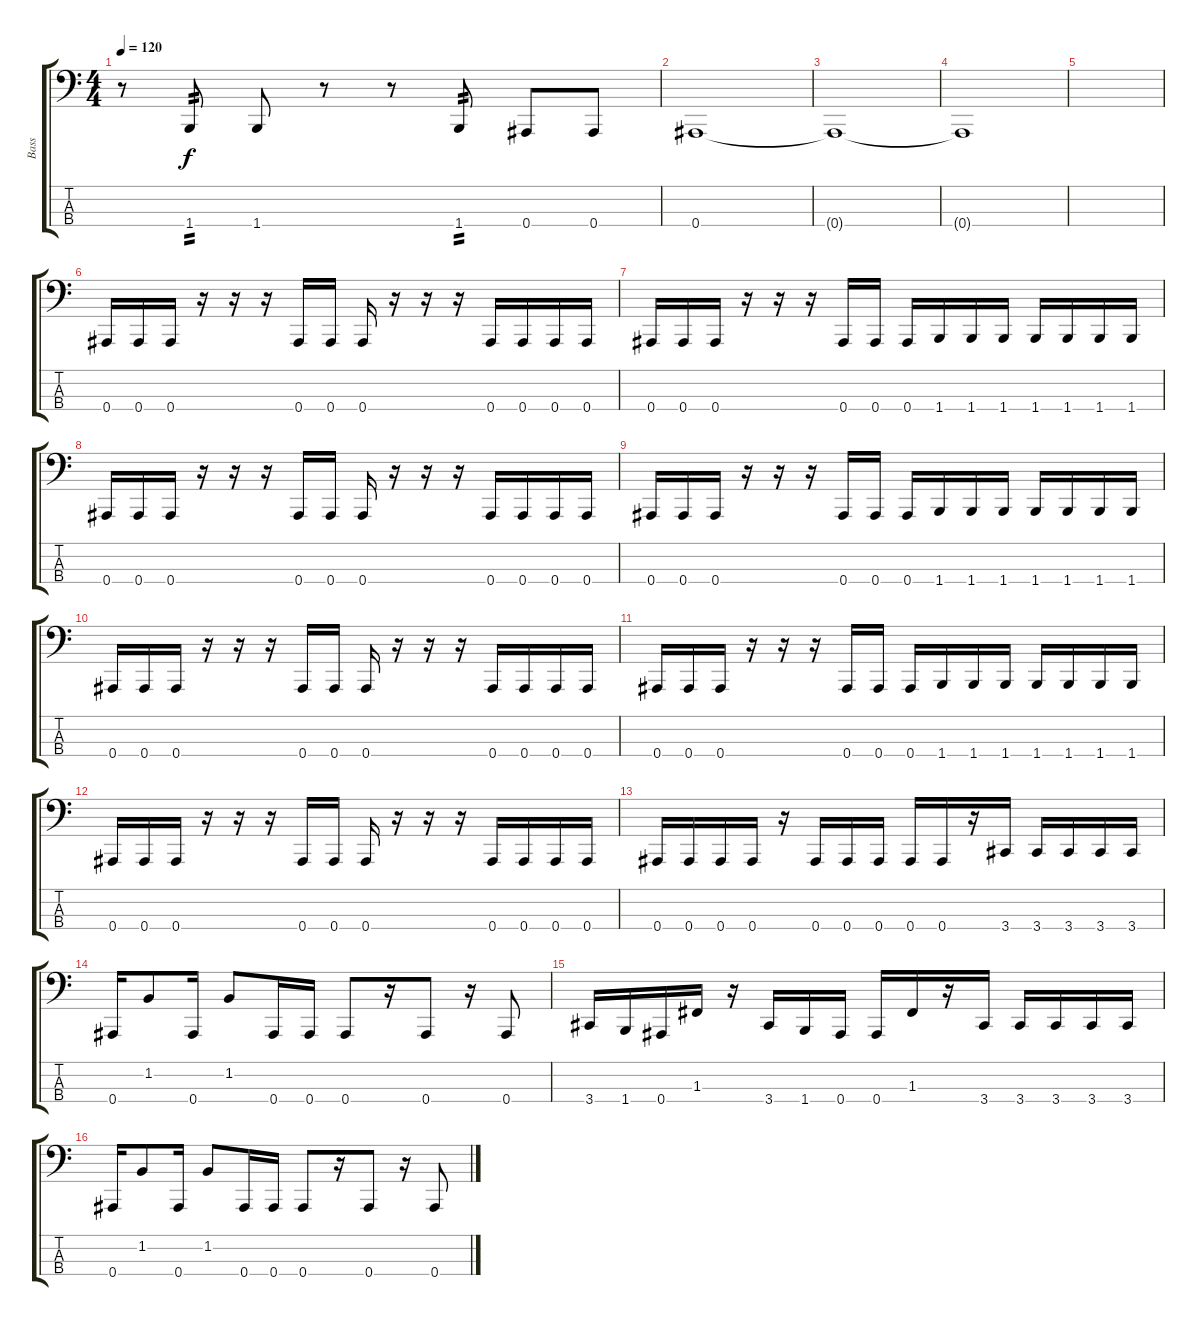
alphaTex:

\track ("Bass" "Bass") {instrument electricbasspick}
\staff {score tabs}
\tuning (Eb2 Bb1 F1 Bb0) {hide}
\ts (4 4)
\tempo 120
\clef f4
\ks c
r.8{dy f} 1.4.8{tp 2} 1.4.8 r.8 r.8 1.4.8{tp 2} 0.4.8 0.4.8 |
0.4.1 |
0.4{t}.1 |
0.4{t}.1 |
|
0.4.16 0.4.16 0.4.16 r.16 r.16 r.16 0.4.16 0.4.16 0.4.16 r.16 r.16 r.16 0.4.16 0.4.16 0.4.16 0.4.16 |
0.4.16 0.4.16 0.4.16 r.16 r.16 r.16 0.4.16 0.4.16 0.4.16 1.4.16 1.4.16 1.4.16 1.4.16 1.4.16 1.4.16 1.4.16 |
0.4.16 0.4.16 0.4.16 r.16 r.16 r.16 0.4.16 0.4.16 0.4.16 r.16 r.16 r.16 0.4.16 0.4.16 0.4.16 0.4.16 |
0.4.16 0.4.16 0.4.16 r.16 r.16 r.16 0.4.16 0.4.16 0.4.16 1.4.16 1.4.16 1.4.16 1.4.16 1.4.16 1.4.16 1.4.16 |
0.4.16 0.4.16 0.4.16 r.16 r.16 r.16 0.4.16 0.4.16 0.4.16 r.16 r.16 r.16 0.4.16 0.4.16 0.4.16 0.4.16 |
0.4.16 0.4.16 0.4.16 r.16 r.16 r.16 0.4.16 0.4.16 0.4.16 1.4.16 1.4.16 1.4.16 1.4.16 1.4.16 1.4.16 1.4.16 |
0.4.16 0.4.16 0.4.16 r.16 r.16 r.16 0.4.16 0.4.16 0.4.16 r.16 r.16 r.16 0.4.16 0.4.16 0.4.16 0.4.16 |
0.4.16 0.4.16 0.4.16 0.4.16 r.16 0.4.16 0.4.16 0.4.16 0.4.16 0.4.16 r.16 3.4.16 3.4.16 3.4.16 3.4.16 3.4.16 |
0.4.16 1.2.8 0.4.16 1.2.8 0.4.16 0.4.16 0.4.8 r.16 0.4.8 r.16 0.4.8 |
3.4.16 1.4.16 0.4.16 1.3.16 r.16 3.4.16 1.4.16 0.4.16 0.4.16 1.3.16 r.16 3.4.16 3.4.16 3.4.16 3.4.16 3.4.16 |
0.4.16 1.2.8 0.4.16 1.2.8 0.4.16 0.4.16 0.4.8 r.16 0.4.8 r.16 0.4.8
